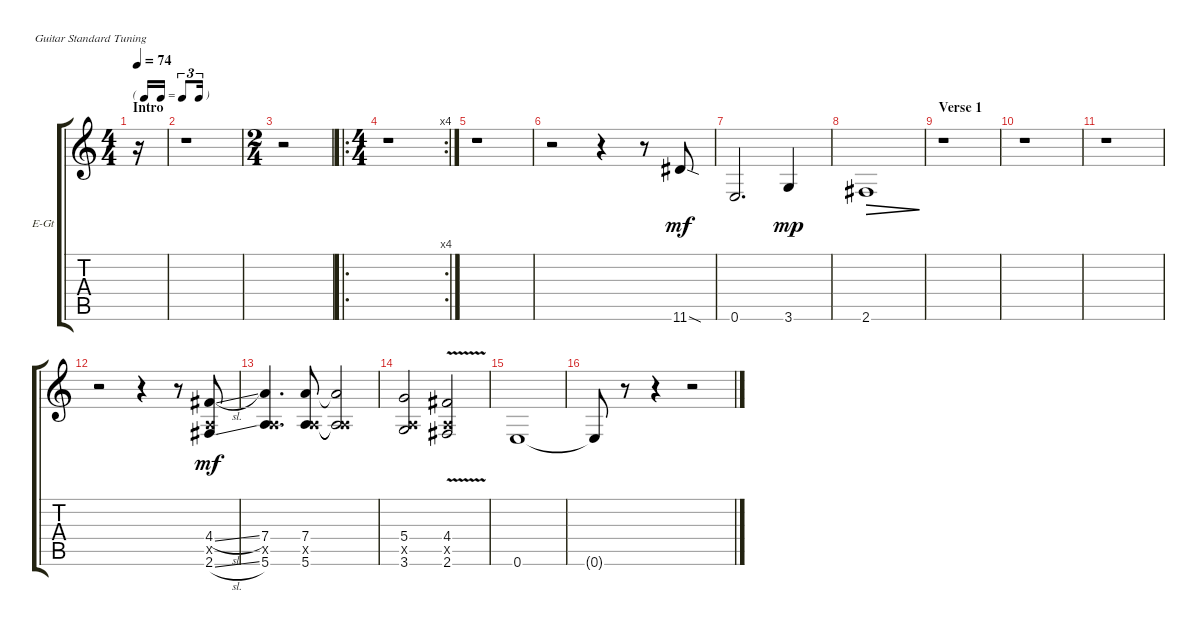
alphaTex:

\defaultSystemsLayout 4
\bracketExtendMode groupsimilarinstruments
\firstSystemTrackNameOrientation horizontal
\otherSystemsTrackNameOrientation horizontal
\track ("Guitar 2 (overdrive)" "E-Gt") {instrument overdrivenguitar}
\staff {score tabs}
\tuning (E4 B3 G3 D3 A2 E2)
\ts (4 4)
\tf triplet16th
\section ("" "Intro")
\ac
\tempo 74
\clef g2
\scale
0.395904
\ks c
r.16{dy mf instrument overdrivenguitar} |
\scale
0.208191 r.1 |
\ts (2 4)
\scale
0.395904 r.2 |
\ro
\rc 4
\ts (4 4)
\scale
0.523438 r.1 |
\scale
0.238281 r.1 |
\scale
0.238281 r.2 r.4 r.8 11.6{sod}.8 |
\scale
0.333333 0.6.2{d} 3.6.4{dy mp} |
2.6.1{dec} |
\section ("" "Verse 1")
\scale
0.333333 r.1 |
\scale
0.333333 r.1 |
r.1 |
r.2 r.4 r.8 (2.6{sl} 0.5{x} 4.4{sl}).8{dy mf} |
\scale
0.333333 (5.6 0.5{x} 7.4).4{d} (5.6 0.5{x} 7.4).8 (5.6{t} 0.5{x t} 7.4{t}).2 |
\scale
0.333333 (3.6 0.5{x} 5.4).2 (2.6{v} 0.5{x} 4.4).2 |
0.6.1 |
0.6{t}.8 r.8 r.4 r.2
